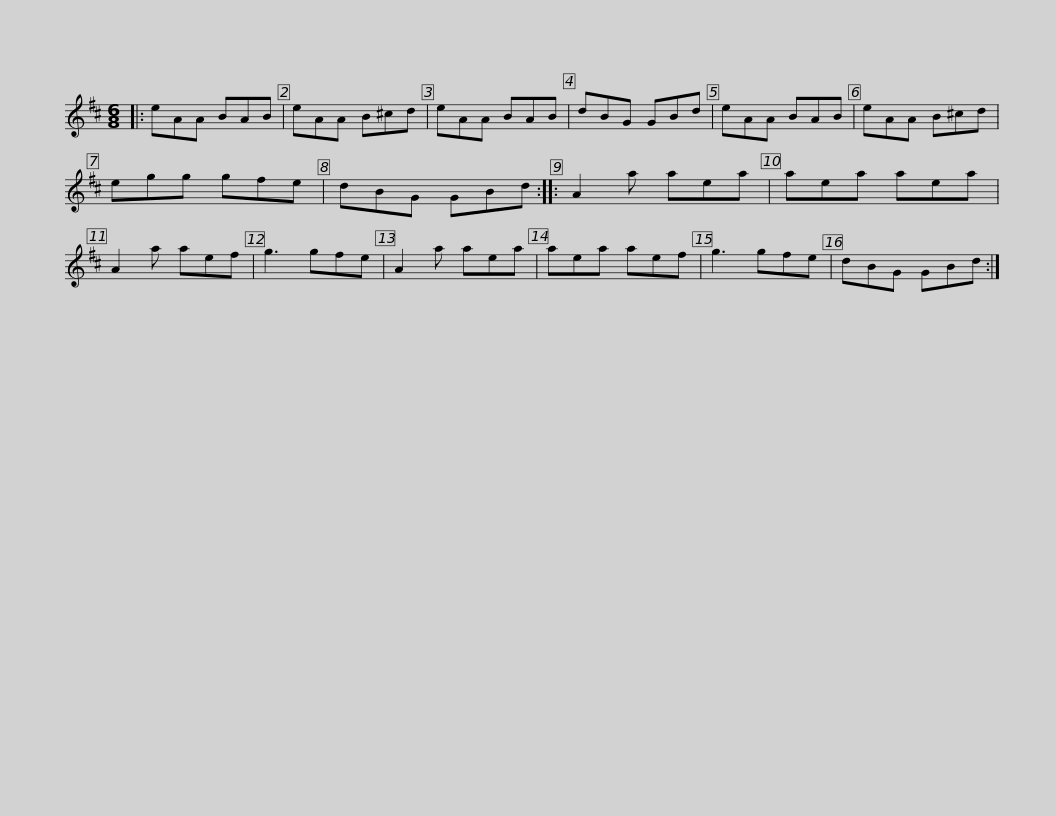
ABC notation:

X:1
L:1/8
M:6/8
I:linebreak $
K:D
V:1 treble
V:1
|: eAA BAB | eAA B^cd | eAA BAB | dBG GBd | eAA BAB | %5
 eAA B^cd | egg gfe |$ dBG GBd :: A2 a aea | aea aea | %10
 A2 a aef | g3 gfe | A2 a aea | aea aef |$ g3 gfe | %15
 dBG GBd :| %16
